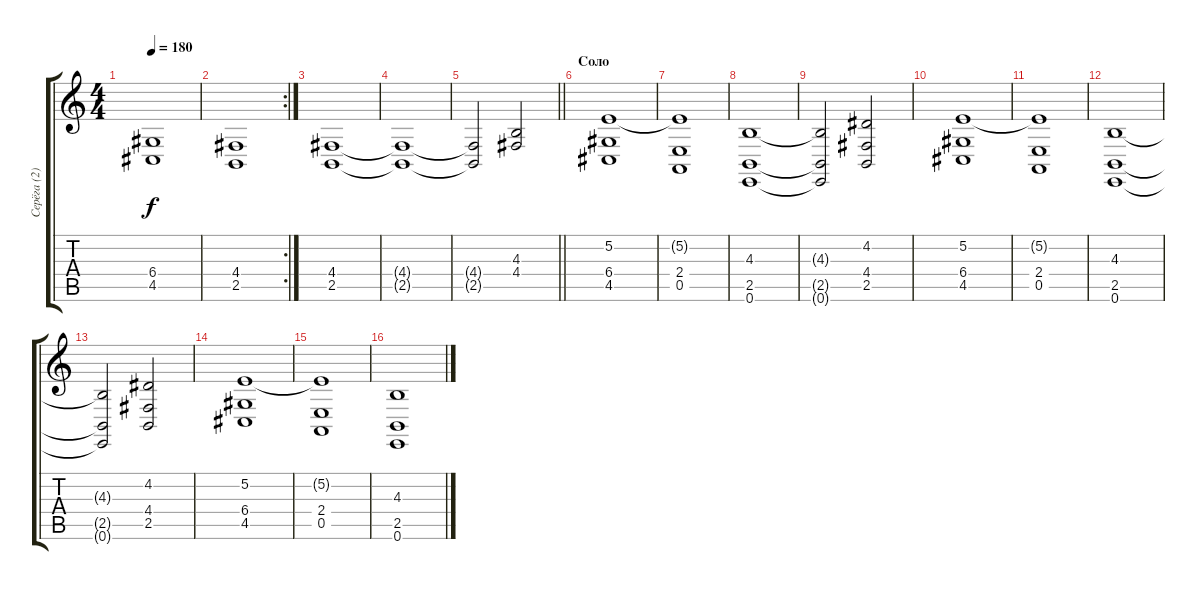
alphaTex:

\track ("Серёга (2)" "Серёга (2)") {instrument stringensemble1}
\staff {score tabs}
\tuning (E4 B3 G3 D3 A2 E2) {hide}
\ts (4 4)
\tempo 180
\clef g2
\ks c
(6.4 4.5).1{dy f} |
\rc 2
(4.4 2.5).1 |
(4.4 2.5).1 |
(4.4{t} 2.5{t}).1 |
\barLineRight lightlight
(4.4{t} 2.5{t}).2 (4.3 4.4).2 |
\section ("" "Соло")
(5.2 6.4 4.5).1 |
(5.2{t} 2.4 0.5).1 |
(4.3 2.5 0.6).1 |
(4.3{t} 2.5{t} 0.6{t}).2 (4.2 4.4 2.5).2 |
(5.2 6.4 4.5).1 |
(5.2{t} 2.4 0.5).1 |
(4.3 2.5 0.6).1 |
(4.3{t} 2.5{t} 0.6{t}).2 (4.2 4.4 2.5).2 |
(5.2 6.4 4.5).1 |
(5.2{t} 2.4 0.5).1 |
(4.3 2.5 0.6).1
